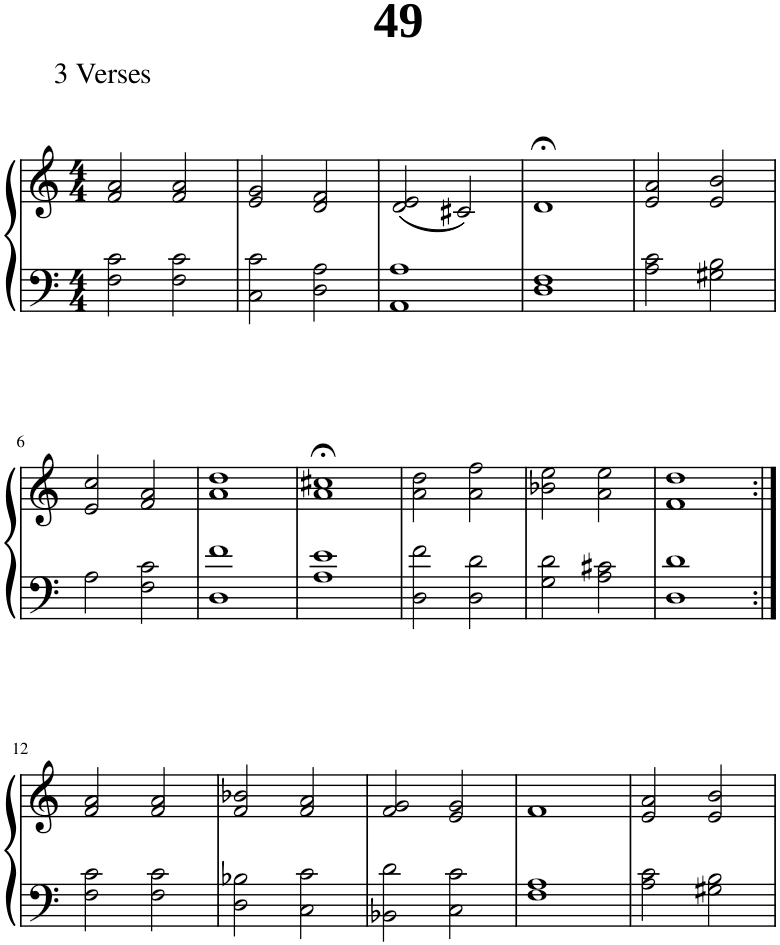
**kern	**kern
*part1	*part1
*staff2	*staff1
*I"Piano	*
*I'Pno.	*
*clefF4	*clefG2
*k[]	*k[]
*M4/4	*M4/4
=1	=1
2F\ 2c\	2f/ 2a/
2F\ 2c\	2f/ 2a/
=2	=2
2C\ 2c\	2e/ 2g/
2D\ 2A\	2d/ 2f/
=3	=3
1AA 1A	(2d/ 2e/
.	2c#X/)
=4	=4
1D 1F	1d;<
=5	=5
2A\ 2c\	2e/ 2a/
2G#X\ 2B\	2e/ 2b/
!!LO:LB:g=z
=6	=6
2A\	2e/ 2cc/
2F\ 2c\	2f/ 2a/
=7	=7
1D 1f	1a 1dd
=8	=8
1A 1e	1a;< 1cc#X;<
=9	=9
2D\ 2f\	2a\ 2dd\
2D\ 2d\	2a\ 2ff\
=10	=10
2G\ 2d\	2b-X\ 2ee\
2A\ 2c#X\	2a\ 2ee\
=11	=11
1D 1d	1f 1dd
!!LO:LB:g=z
=12:|!	=12:|!
2F\ 2c\	2f/ 2a/
2F\ 2c\	2f/ 2a/
=13	=13
2D\ 2B-X\	2f/ 2b-X/
2C\ 2c\	2f/ 2a/
=14	=14
2BB-X\ 2d\	2f/ 2g/
2C\ 2c\	2e/ 2g/
=15	=15
1F 1A	1f
=16	=16
2A\ 2c\	2e/ 2a/
2G#X\ 2B\	2e/ 2b/
=	=
*-	*-
